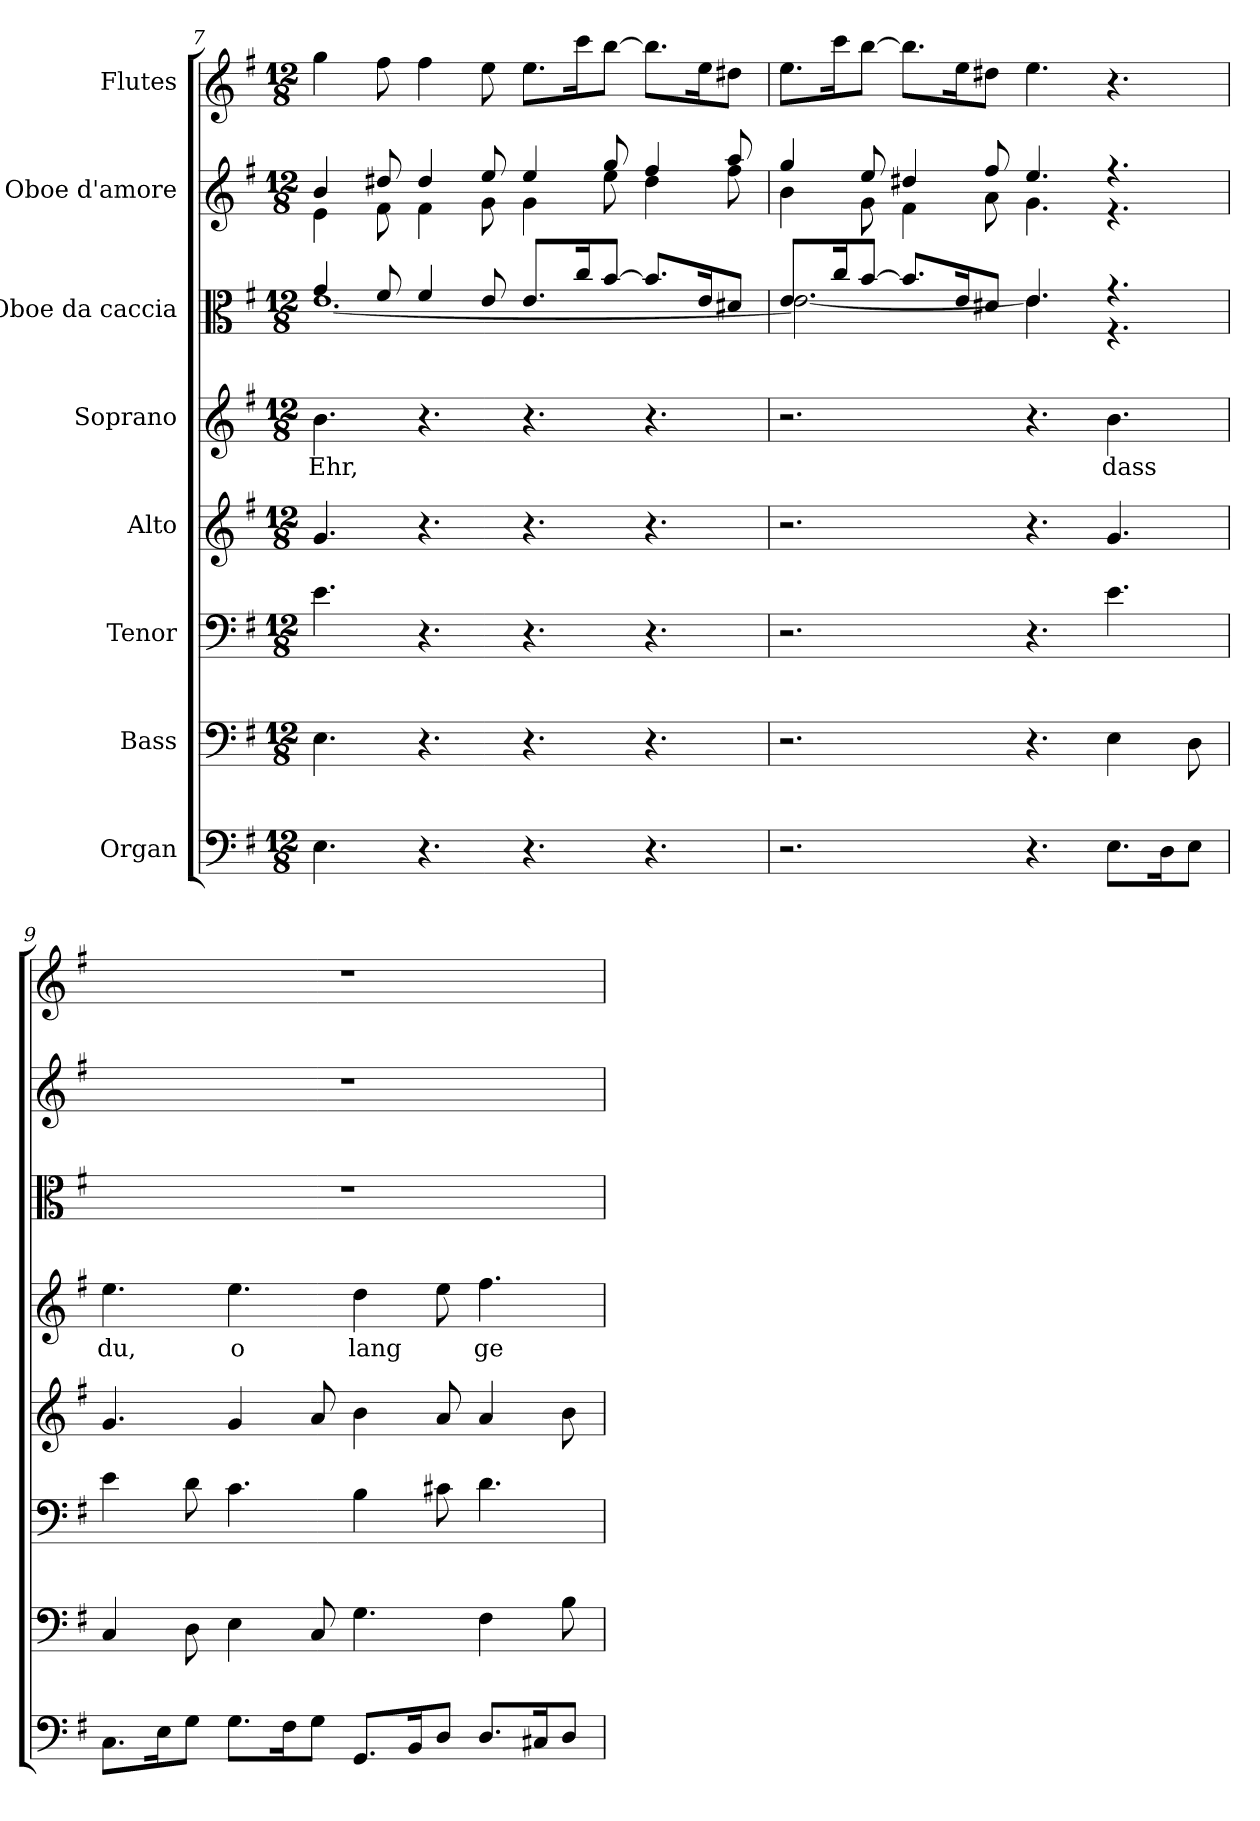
**kern	**kern	**kern	**kern	**kern	**text	**kern	**kern	**kern
*part8	*part7	*part6	*part5	*part4	*part4	*part3	*part2	*part1
*staff8	*staff7	*staff6	*staff5	*staff4	*staff4	*staff3	*staff2	*staff1
*I"Organ	*I"Bass	*I"Tenor	*I"Alto	*I"Soprano	*	*I"Oboe da caccia	*I"Oboe d'amore	*I"Flutes
!!LO:PB:g=z
*clefF4	*clefF4	*clefF4	*clefG2	*clefG2	*	*clefC3	*clefG2	*clefG2
*k[f#]	*k[f#]	*k[f#]	*k[f#]	*k[f#]	*	*k[f#]	*k[f#]	*k[f#]
*G:	*G:	*G:	*G:	*G:	*	*G:	*G:	*G:
*M12/8	*M12/8	*M12/8	*M12/8	*M12/8	*	*M12/8	*M12/8	*M12/8
=7	=7	=7	=7	=7	=7	=7	=7	=7
!	!	!	!	!	!LO:LY:b	!	!	!
*	*	*	*	*	*	*^	*^	*
4.E\	4.E\	4.e\	4.g/	4.b\	Ehr,	4g/	[1.e	4b/	4e\	4gg\
.	.	.	.	.	.	8f#/	.	8dd#X/	8f#\	8ff#\
4.r	4.r	4.r	4.r	4.r	.	4f#/	.	4dd#/	4f#\	4ff#\
.	.	.	.	.	.	8e/	.	8ee/	8g\	8ee\
4.r	4.r	4.r	4.r	4.r	.	8.e/L	.	4ee/	4g\	8.ee\L
.	.	.	.	.	.	16cc/K	.	.	.	16ccc\K
.	.	.	.	.	.	[8b/J	.	8gg/	8ee\	[8bb\J
4.r	4.r	4.r	4.r	4.r	.	8.b/L]	.	4ff#/	4dd#\	8.bb\L]
.	.	.	.	.	.	16e/K	.	.	.	16ee\K
.	.	.	.	.	.	8d#X/J	.	8aa/	8ff#\	8dd#X\J
=8	=8	=8	=8	=8	=8	=8	=8	=8	=8	=8
2.r	2.r	2.r	2.r	2.r	.	8.e/L	2.e\_	4gg/	4b\	8.ee\L
.	.	.	.	.	.	16cc/K	.	.	.	16ccc\K
.	.	.	.	.	.	[8b/J	.	8ee/	8g\	[8bb\J
.	.	.	.	.	.	8.b/L]	.	4dd#X/	4f#\	8.bb\L]
.	.	.	.	.	.	16e/K	.	.	.	16ee\K
.	.	.	.	.	.	8d#X/J	.	8ff#/	8a\	8dd#X\J
4.r	4.r	4.r	4.r	4.r	.	4.e/	4.e\]	4.ee/	4.g\	4.ee\
!	!	!	!	!	!LO:LY:b	!	!	!	!	!
8.E\L	4E\	4.e\	4.g/	4.b\	dass	4.r	4.r	4.r	4.r	4.r
16D\K	.	.	.	.	.	.	.	.	.	.
8E\J	8D\	.	.	.	.	.	.	.	.	.
*	*	*	*	*	*	*v	*v	*	*	*
*	*	*	*	*	*	*	*v	*v	*
!!LO:PB:g=z
=9	=9	=9	=9	=9	=9	=9	=9	=9
!	!	!	!	!	!LO:LY:b	!	!	!
8.C\L	4C/	4e\	4.g/	4.ee\	du,	1.r	1.r	1.r
16E\K	.	.	.	.	.	.	.	.
8G\J	8D\	8d\	.	.	.	.	.	.
!	!	!	!	!	!LO:LY:b	!	!	!
8.G\L	4E\	4.c\	4g/	4.ee\	o	.	.	.
16F#\K	.	.	.	.	.	.	.	.
8G\J	8C/	.	8a/	.	.	.	.	.
!	!	!	!	!	!LO:LY:b	!	!	!
8.GG/L	4.G\	4B\	4b\	4dd\	lang	.	.	.
16BB/K	.	.	.	.	.	.	.	.
8D/J	.	8c#X\	8a/	8ee\	.	.	.	.
!	!	!	!	!	!LO:LY:b	!	!	!
8.D/L	4F#\	4.d\	4a/	4.ff#\	ge-	.	.	.
16C#X/K	.	.	.	.	.	.	.	.
8D/J	8B\	.	8b\	.	.	.	.	.
=	=	=	=	=	=	=	=	=
*-	*-	*-	*-	*-	*-	*-	*-	*-
